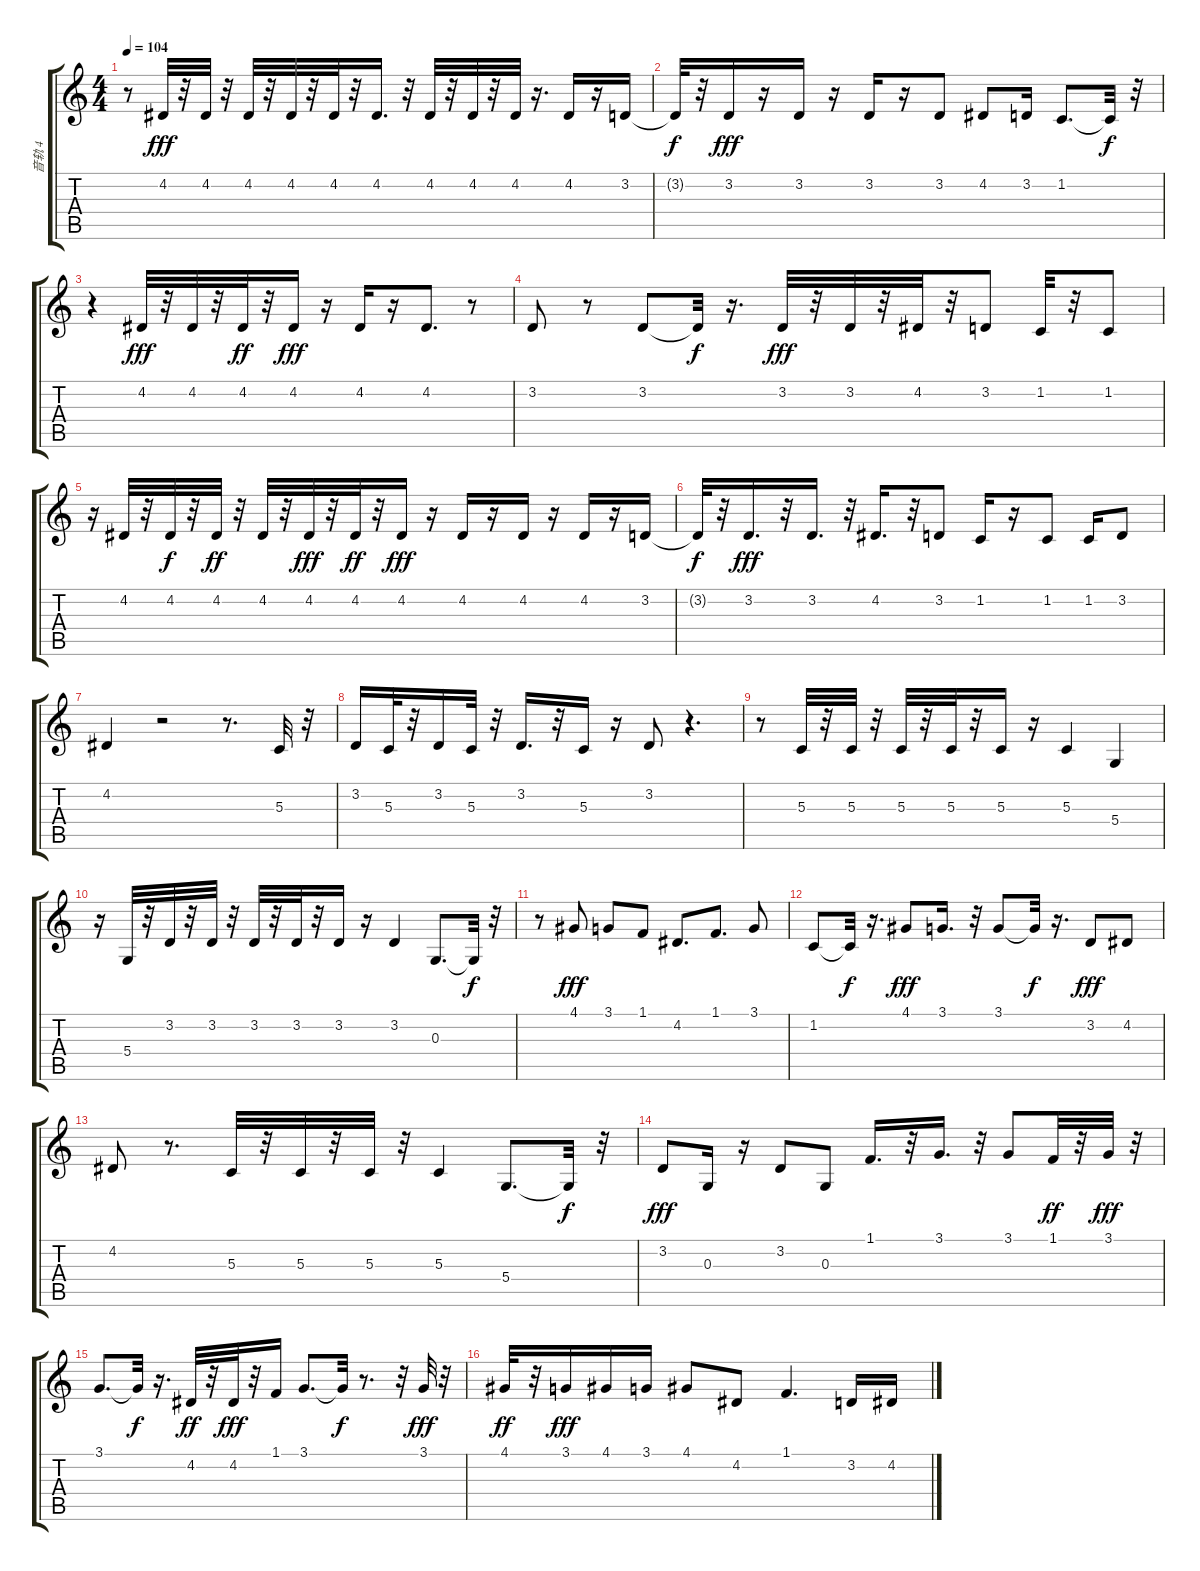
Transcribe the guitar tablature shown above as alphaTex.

\track ("音轨 4" "音轨 4") {instrument tenorsax}
\staff {score tabs}
\tuning (E4 B3 G3 D3 A2 E2) {hide}
\ts (4 4)
\tempo 104
\clef g2
\ks c
r.8{dy fff} 4.2.32 r.32 4.2.32 r.32 4.2.32 r.32 4.2.32 r.32 4.2.32 r.32 4.2.16{d} r.32 4.2.32 r.32 4.2.32 r.32 4.2.32 r.16{d} 4.2.16 r.16 3.2.16 |
3.2{t}.32{dy f} r.32 3.2.16{dy fff} r.16 3.2.16 r.16 3.2.16 r.16 3.2.8 4.2.8 3.2.16 1.2.8{d} 1.2{t}.32{dy f} r.32 |
r.4 4.2.32{dy fff} r.32 4.2.32 r.32 4.2.32{dy ff} r.32 4.2.16{dy fff} r.16 4.2.16 r.16 4.2.8{d} r.8 |
3.2.8 r.8 3.2.8 3.2{t}.32{dy f} r.16{d} 3.2.32{dy fff} r.32 3.2.32 r.32 4.2.32 r.32 3.2.8 1.2.32 r.32 1.2.8 |
r.16 4.2.32 r.32 4.2.32{dy f} r.32 4.2.32{dy ff} r.32 4.2.32 r.32 4.2.32{dy fff} r.32 4.2.32{dy ff} r.32 4.2.16{dy fff} r.16 4.2.16 r.16 4.2.16 r.16 4.2.16 r.16 3.2.16 |
3.2{t}.32{dy f} r.32 3.2.16{d dy fff} r.32 3.2.16{d} r.32 4.2.16{d} r.32 3.2.8 1.2.16 r.16 1.2.8 1.2.16 3.2.8 |
4.2.4 r.2 r.8{d} 5.3.32 r.32 |
3.2.16 5.3.32 r.32 3.2.16 5.3.32 r.32 3.2.16{d} r.32 5.3.16 r.16 3.2.8 r.4{d} |
r.8 5.3.32 r.32 5.3.32 r.32 5.3.32 r.32 5.3.32 r.32 5.3.16 r.16 5.3.4 5.4.4 |
r.16 5.4.32 r.32 3.2.32 r.32 3.2.32 r.32 3.2.32 r.32 3.2.32 r.32 3.2.16 r.16 3.2.4 0.3.8{d} 0.3{t}.32{dy f} r.32 |
r.8 4.1.8{dy fff} 3.1.8 1.1.8 4.2.8{d} 1.1.8{d} 3.1.8 |
1.2.8 1.2{t}.32{dy f} r.16{d} 4.1.8{dy fff} 3.1.16{d} r.32 3.1.8 3.1{t}.32{dy f} r.16{d} 3.2.8{dy fff} 4.2.8 |
4.2.8 r.8{d} 5.3.32 r.32 5.3.32 r.32 5.3.32 r.32 5.3.4 5.4.8{d} 5.4{t}.32{dy f} r.32 |
3.2.8{dy fff} 0.3.16 r.16 3.2.8 0.3.8 1.1.16{d} r.32 3.1.16{d} r.32 3.1.8 1.1.32{dy ff} r.32 3.1.32{dy fff} r.32 |
3.1.8{d} 3.1{t}.32{dy f} r.16{d} 4.2.32{dy ff} r.32 4.2.32{dy fff} r.32 1.1.16 3.1.8{d} 3.1{t}.32{dy f} r.8{d} r.32 3.1.32{dy fff} r.32 |
4.1.32{dy ff} r.32 3.1.16{dy fff} 4.1.16 3.1.16 4.1.8 4.2.8 1.1.4{d} 3.2.16 4.2.16
